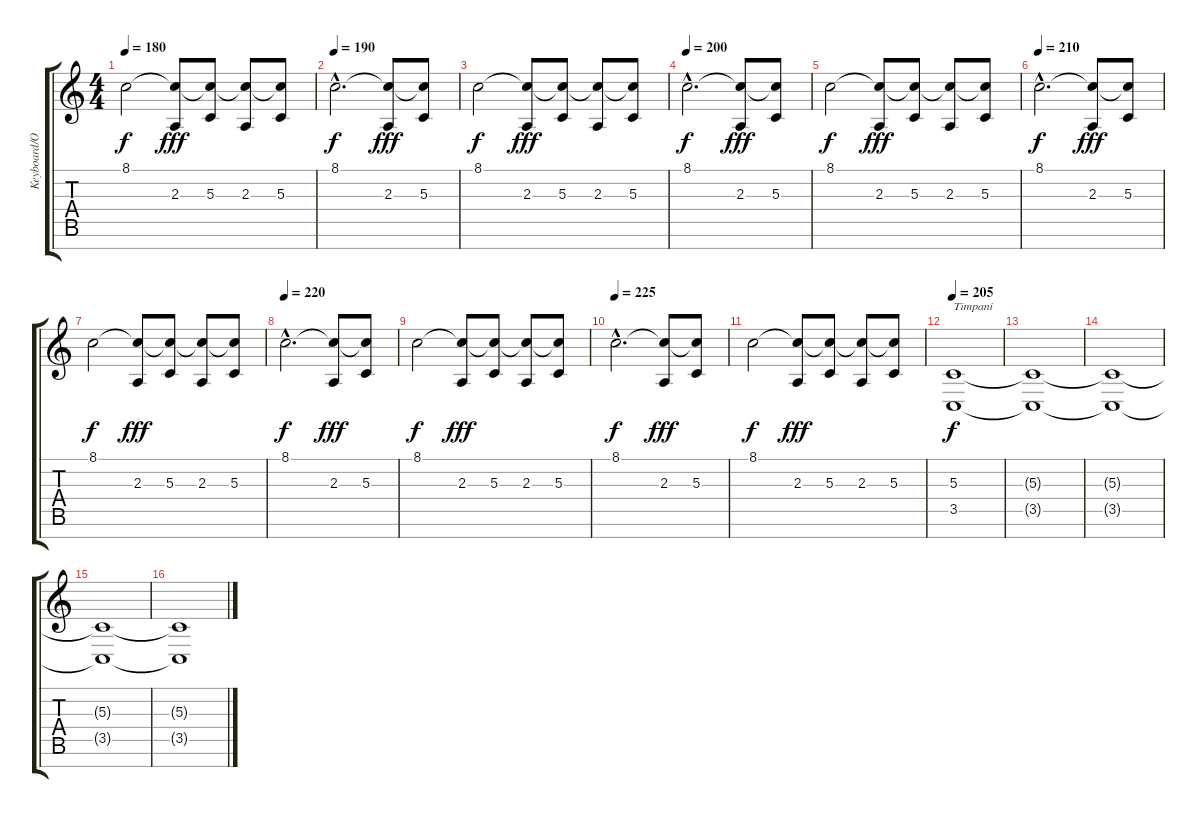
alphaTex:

\track ("Keyboard/Other instr." "Keyboard/O") {instrument churchorgan}
\staff {score tabs}
\tuning (E4 B3 G3 D3 A2 E2 B1) {hide}
\ts (4 4)
\tempo 180
\clef g2
\ks c
8.1.2{dy f} (8.1{t} 2.3).8{dy fff} (8.1{t} 5.3).8 (8.1{t} 2.3).8 (8.1{t} 5.3).8 |
\tempo 190
8.1{hac}.2{d dy f} (8.1{t} 2.3).8{dy fff} (8.1{t} 5.3).8 |
8.1.2{dy f} (8.1{t} 2.3).8{dy fff} (8.1{t} 5.3).8 (8.1{t} 2.3).8 (8.1{t} 5.3).8 |
\tempo 200
8.1{hac}.2{d dy f} (8.1{t} 2.3).8{dy fff} (8.1{t} 5.3).8 |
8.1.2{dy f} (8.1{t} 2.3).8{dy fff} (8.1{t} 5.3).8 (8.1{t} 2.3).8 (8.1{t} 5.3).8 |
\tempo 210
8.1{hac}.2{d dy f} (8.1{t} 2.3).8{dy fff} (8.1{t} 5.3).8 |
8.1.2{dy f} (8.1{t} 2.3).8{dy fff} (8.1{t} 5.3).8 (8.1{t} 2.3).8 (8.1{t} 5.3).8 |
\tempo 220
8.1{hac}.2{d dy f} (8.1{t} 2.3).8{dy fff} (8.1{t} 5.3).8 |
8.1.2{dy f} (8.1{t} 2.3).8{dy fff} (8.1{t} 5.3).8 (8.1{t} 2.3).8 (8.1{t} 5.3).8 |
\tempo 225
8.1{hac}.2{d dy f} (8.1{t} 2.3).8{dy fff} (8.1{t} 5.3).8 |
8.1.2{dy f} (8.1{t} 2.3).8{dy fff} (8.1{t} 5.3).8 (8.1{t} 2.3).8 (8.1{t} 5.3).8 |
\tempo 205
(5.3 3.5).1{txt "Timpani" dy f volume 14 balance 8 instrument timpani} |
(5.3{t} 3.5{t}).1 |
(5.3{t} 3.5{t}).1 |
(5.3{t} 3.5{t}).1 |
(5.3{t} 3.5{t}).1
